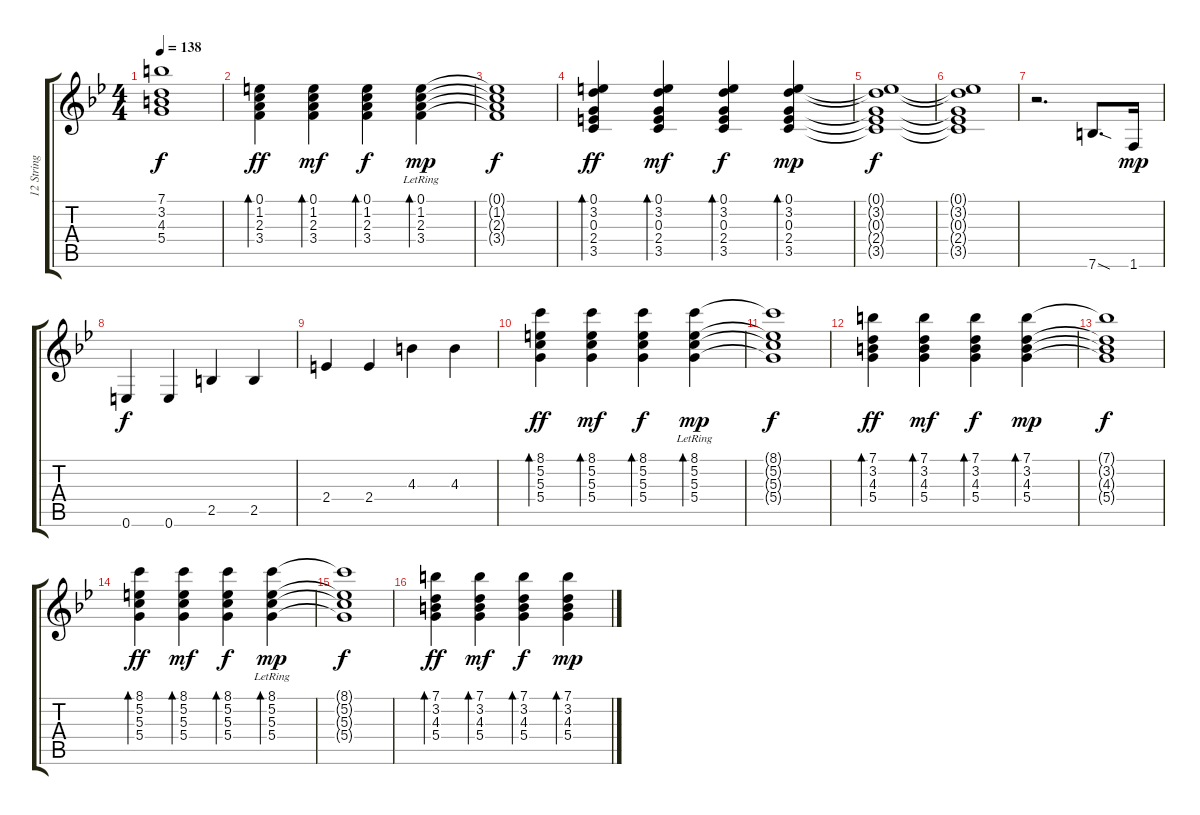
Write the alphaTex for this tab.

\track ("12 String Guitar" "12 String ") {instrument acousticguitarnylon}
\staff {score tabs}
\tuning (E4 B3 G3 D3 A2 E2) {hide}
\ts (4 4)
\tempo 138
\clef g2
\ks gminor
(7.1{t} 3.2{t} 4.3{t} 5.4{t}).1{dy f} |
(0.1 1.2 2.3 3.4).4{bd 480 dy ff} (0.1 1.2 2.3 3.4).4{bd 480 dy mf} (0.1 1.2 2.3 3.4).4{bd 480 dy f} (0.1 1.2{lr} 2.3{lr} 3.4{lr}).4{bd 480 dy mp} |
(0.1{t} 1.2{t} 2.3{t} 3.4{t}).1{dy f} |
(0.1 3.2 0.3 2.4 3.5).4{bd 480 dy ff} (0.1 3.2 0.3 2.4 3.5).4{bd 480 dy mf} (0.1 3.2 0.3 2.4 3.5).4{bd 480 dy f} (0.1 3.2 0.3 2.4 3.5).4{bd 480 dy mp} |
(0.1{t} 3.2{t} 0.3{t} 2.4{t} 3.5{t}).1{dy f} |
(0.1{t} 3.2{t} 0.3{t} 2.4{t} 3.5{t}).1 |
r.2{d} 7.6{sod}.8{d} 1.6.16{dy mp} |
0.6.4{dy f} 0.6.4 2.5.4 2.5.4 |
2.4.4 2.4.4 4.3.4 4.3.4 |
(8.1 5.2 5.3 5.4).4{bd 480 dy ff} (8.1 5.2 5.3 5.4).4{bd 480 dy mf} (8.1 5.2 5.3 5.4).4{bd 480 dy f} (8.1{lr} 5.2{lr} 5.3{lr} 5.4{lr}).4{bd 480 dy mp} |
(8.1{t} 5.2{t} 5.3{t} 5.4{t}).1{dy f} |
(7.1 3.2 4.3 5.4).4{bd 480 dy ff} (7.1 3.2 4.3 5.4).4{bd 480 dy mf} (7.1 3.2 4.3 5.4).4{bd 480 dy f} (7.1 3.2 4.3 5.4).4{bd 480 dy mp} |
(7.1{t} 3.2{t} 4.3{t} 5.4{t}).1{dy f} |
(8.1 5.2 5.3 5.4).4{bd 480 dy ff} (8.1 5.2 5.3 5.4).4{bd 480 dy mf} (8.1 5.2 5.3 5.4).4{bd 480 dy f} (8.1{lr} 5.2{lr} 5.3{lr} 5.4{lr}).4{bd 480 dy mp} |
(8.1{t} 5.2{t} 5.3{t} 5.4{t}).1{dy f} |
(7.1 3.2 4.3 5.4).4{bd 480 dy ff} (7.1 3.2 4.3 5.4).4{bd 480 dy mf} (7.1 3.2 4.3 5.4).4{bd 480 dy f} (7.1 3.2 4.3 5.4).4{bd 480 dy mp}
